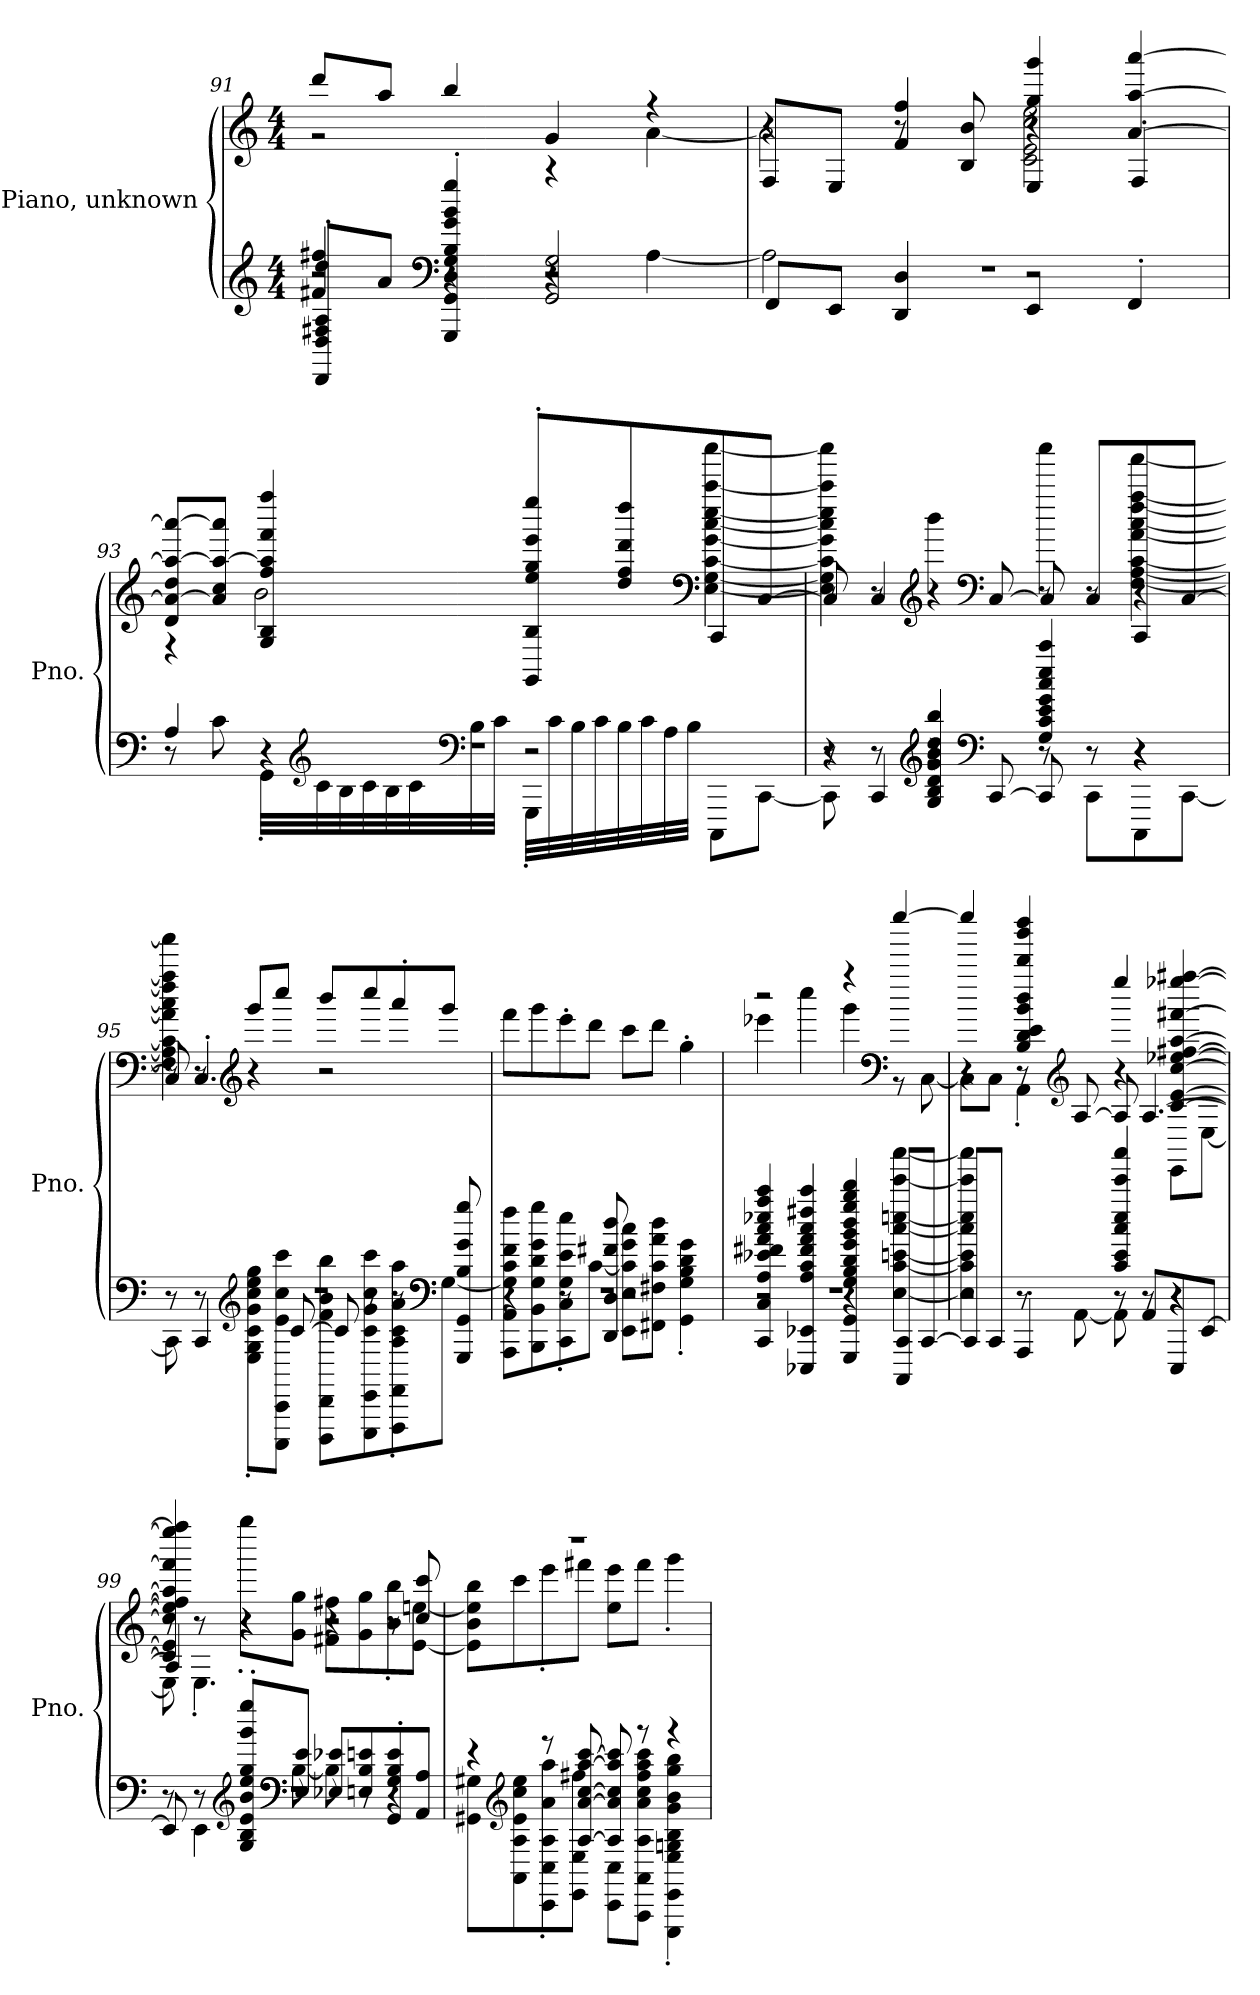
**kern	**kern
*part1	*part1
*staff2	*staff1
*I"Piano, unknown	*
*I'Pno.	*
!!LO:LB:g=z
*clefG2	*clefG2
*k[]	*k[]
*M4/4	*M4/4
=91	=91
*^	*^
*	*^	*	*
4f#X/ 4ff#X/	2r	8DD/' 8D/' 8F#X/' 8A/' 8dd/'L	8ddd/L	2r
.	.	8a/J	8aa/J	.
*clefF4	*	*	*	*
4r	.	4GGG/' 4GG/' 4D/' 4G/' 4B/' 4g/' 4b/' 4gg/'	4bb/	.
2GG/ 2G/	4r	2r	4g/	4r
.	[4A\	.	4r	[4a\
=92	=92	=92	=92	=92
*	*	*	*	*^
1r	2A\]	8FF/L	8F/L	2a\]	4r
.	.	8EE/J	8E/J	.	.
.	.	4DD/ 4D/	8r	.	4f/ 4ff/
.	.	.	8B/ 8b/	.	.
.	2r	4EE/	4E/ 4gg/ 4ggg/	2c\ 2e\ 2cc\ 2ee\	4r
.	.	4FF'/	[4a/ [4aa/ [4aaa/	.	4F'/
*	*	*	*	*v	*v
=93	=93	=93	=93	=93
1r	8r	4A/	8d/ 8a/_ 8dd/ 8aa/_ 8aaa/_L	4r
.	8c\	.	8a/] 8cc/ 8aa/_ 8aaa/]J	.
.	32GG'\LLL	4r	4G/ 4B/ 4ff/ 4aa/] 4fff/ 4ffff/	2b\
*clefG2	*	*	*	*
.	32c\	.	.	.
.	32B\	.	.	.
.	32c\	.	.	.
.	32B\	.	.	.
.	32c\	.	.	.
*clefF4	*	*	*	*
.	32B\	.	.	.
.	32c\JJJ	.	.	.
.	32GGG'\LLL	2r	8GG/' 8B/' 8ee/' 8gg/' 8eee/' 8eeee/'L	.
.	32c\	.	.	.
.	32B\	.	.	.
.	32c\	.	.	.
.	32B\	.	8dd/ 8ff/ 8ddd/ 8dddd/	.
.	32c\	.	.	.
.	32A\	.	.	.
.	32B\JJJ	.	.	.
*	*	*	*clefF4	*
.	8CCC\L	.	8CC/	[4E\ [4G\ [4c\ [4g\ [4cc\ [4ee\ [4ccc\ [4cccc\
.	[8CC\J	.	[8C/J	.
!!LO:LB:g=z
=94	=94	=94	=94	=94
*	*	*	*	*^
4r	8CC\]	8r	8C/]	4E\] 4G\] 4c\] 4g\] 4cc\] 4ee\] 4ccc\] 4cccc\]	8r
.	8r	4CC/	8r	.	4C/
*clefG2	*	*	*clefG2	*	*
4G/ 4B/ 4d/ 4g/ 4b/ 4dd/ 4bb/	4r	.	4r	4bbb\	.
*clefF4	*	*	*clefF4	*	*
.	.	[8CC/	.	.	[8C/
4G/ 4c/ 4e/ 4g/ 4cc/ 4ee/ 4ccc/	8r	8CC/]	8r	4cccc\	8C/]
.	8CC\L	8r	8C/L	.	8r
4r	8CCC\	4r	8CC/	[4F\ [4A\ [4c\ [4a\ [4cc\ [4ff\ [4aa\ [4aaa\	4r
.	[8CC\J	.	[8C/J	.	.
=95	=95	=95	=95	=95	=95
1r	8CC\]	8r	8C/]	4F\] 4A\] 4c\] 4a\] 4cc\] 4ff\] 4aa\] 4aaa\]	8r
.	8r	4CC/	8r	.	4.C'/
*clefG2	*	*	*clefG2	*	*
.	8E\' 8G\' 8c\' 8g\' 8cc\' 8ee\' 8gg\'L	.	8ggg/L	4r	.
.	8CCC\ 8CC\ 8e\ 8cc\ 8ccc\J	[8c/	8cccc/J	.	.
.	8DDD\ 8DD\ 8f\ 8b\ 8bb\L	8c/]	8bbb/L	2r	2r
.	8EEE\ 8EE\ 8c\ 8g\ 8cc\ 8ccc\	8r	8cccc/	.	.
.	8FFF\' 8FF\' 8A\' 8c\' 8a\' 8aa\'	8r	8aaa'/	.	.
*clefF4	*	*	*	*	*
.	[8G\J	8GGG/ 8GG/ 8B/ 8g/ 8gg/	8ggg/J	.	.
*	*	*	*v	*v	*v
!!LO:PB:g=z
=96	=96	=96	=96
1r	8AAA\ 8AA\ 8G\] 8c\ 8f\ 8ff\L	4r	8fff\L
.	8BBB\ 8BB\ 8G\ 8d\ 8g\ 8gg\	.	8ggg\
.	8CC\' 8C\' 8G\' 8e\' 8ee\'	8r	8eee'\
.	[8c\J	8DD/ 8D/ 8f#X/ 8dd/	8ddd\J
.	8EE\ 8E\ 8c\] 8g\ 8cc\L	2r	8ccc\L
.	8FF#X\ 8F#X\ 8c\ 8a\ 8dd\J	.	8ddd\J
.	4GG\' 4G\' 4B\' 4d\' 4g\'	.	4gg'\
=97	=97	=97	=97
*	*	*	*^
1r	2r	4CC/ 4C/ 4A/ 4e-X/ 4f#X/ 4a/ 4cc/ 4ee-X/ 4aa/ 4ccc/	2r	4eee-X\
.	.	4EEE-X/ 4EE-X/ 4A/ 4c/ 4f#/ 4a/ 4cc/ 4ff#X/ 4ccc/	.	4cccc\
.	4r	4GGG/ 4GG/ 4G/ 4B/ 4d/ 4g/ 4b/ 4dd/ 4gg/ 4bb/ 4ddd/	4r	4ggg\
*	*	*	*clefF4	*
.	[4E\ [4c\ [4en\ [4cc\ [4een\ [4eee\ [4cccc\	8CCC/ 8CC/L	[4eeee/	8r
.	.	[8CC/J	.	[8C\
=98	=98	=98	=98	=98
*	*	*	*	*^
2r	4E\] 4c\] 4e\] 4cc\] 4ee\] 4eee\] 4cccc\]	8CC/L]	4eeee/]	8C\L]	4r
.	.	8CC/J	.	8C\J	.
.	8r	4AAA'/	4B/ 4d/ 4e/ 4b/ 4dd/ 4ddd/ 4bbb/ 4dddd/	4AA'\	8r
*	*	*	*clefG2	*	*
.	[8AA\	.	.	.	[8A/
4c/ 4e/ 4cc/ 4ee/ 4eee/ 4cccc/	8AA\]	8r	4eeee/	4r	8A/]
.	8r	8AA/L	.	.	[4.A/
4r	4r	8EEE/	[4c/ [4e/ [4cc/ [4ee-X/ [4ff#X/ [4aa/ [4fff#X/ [4eeee-X/ [4ffff#X/	8EE\L	.
.	.	[8EE/J	.	[8E\J	.
!!LO:LB:g=z
=99	=99	=99	=99	=99	=99
*	*	*	*	*	*^
1r	8r	8EE/]	4c/] 4e/] 4cc/] 4ee-/] 4ff#/] 4aa/] 4fff#/] 4eeee-/] 4ffff#/]	8E\]	4A/]	8r
.	4EE\	8r	.	8r	.	4.E'\
*clefG2	*	*	*	*	*	*
.	.	8G/' 8B/' 8e/' 8b/' 8ee/' 8gg/' 8ggg/' 8eeee/'L	4r	8gggg'\L	4r	.
*clefF4	*	*	*	*	*	*
.	[8B\	8E/ 8e/J	.	8g\ 8gg\J	.	.
.	8B\]	8E-X/ 8e-X/L	4r	8f#X\ 8ff#X\L	2r	2r
.	8r	8En/ 8B/ 8en/	.	8g\ 8gg\	.	.
.	4r	8GG/' 8G/' 8B/' 8e/'	8r	8b\' 8bb\'	.	.
.	.	8AA/ 8A/J	8cc/ 8ccc/	[8e\ [8een\J	.	.
*	*v	*v	*	*	*	*
*	*	*	*v	*v	*v
=100	=100	=100	=100
4r	8GG#X\ 8G#X\L	1r	8e\] 8b\ 8ee\] 8bb\L
*clefG2	*	*	*
.	8AA\ 8A\ 8e\ 8cc\ 8ee\	.	8ccc\
8r	8CC\' 8C\' 8A\' 8a\' 8aa\'	.	8eee'\
[8A/ [8a/ [8cc/ [8aa/ [8ccc/	8EE\ 8E\ 8ff#X\J	.	8fff#X\J
8A/] 8a/] 8cc/] 8aa/] 8ccc/]	8CC\ 8C\L	.	8ee\ 8eee\L
8r	8AAA\ 8AA\ 8A\ 8a\ 8cc\ 8ff#\ 8aa\ 8ccc\J	.	8fff#\J
4r	4EEE\' 4EE\' 4E\' 4Gn\' 4B\' 4g\' 4b\' 4gg\' 4bb\'	.	4ggg'\
*v	*v	*	*
*	*v	*v
=	=
*-	*-
